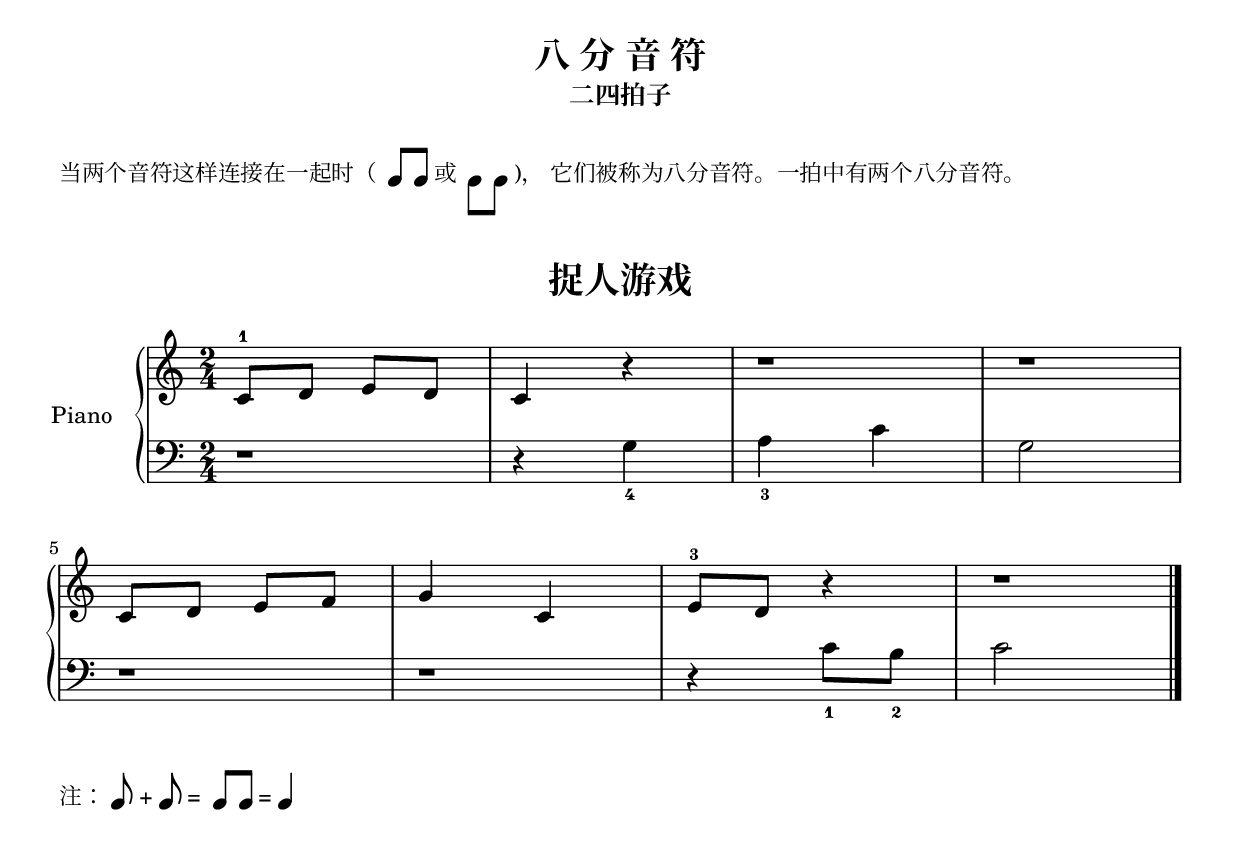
\version "2.18.2"

#(define-markup-command (ezscore layout props mus) (ly:music?)
  #:properties ((size 0))
  (interpret-markup layout props
    #{
      \markup {
        \score {
          \new RhythmicStaff { $mus }
          \layout {
            \context {
              \RhythmicStaff
              \remove Clef_engraver
              \remove Time_signature_engraver
              \omit StaffSymbol
              fontSize = #size
              \override StaffSymbol.staff-space = #(magstep size)
              \override StaffSymbol.thickness = #(magstep size)
            }
            indent = 0
          }
        }
      }
    #}))
upper = \relative c'' {
  \clef treble
  \key c \major
  \time 2/4

  c,8-1 d e d |
  c4 r |
  r1*1/2 |
  r1*1/2 |\break
  
  c8 d e f |
  g4 c, |
  e8-3 d r4 |
  r1*1/2 |\bar "|."
}

lower = \relative c {
  \clef bass
  \key c \major
  \time 2/4

  r1*1/2 |
  r4 g'_4 |
  a4_3 c |
  g2 |\break
  
  r1*1/2 |
  r1*1/2 |
  r4 c8_1 b_2 |
  c2 |\bar "|."
}

\paper {
  print-all-headers = ##t
}

\header {
  title = "八 分 音 符"
  subtitle = "二四拍子"
}
\markup { \vspace #1 }
\markup { 当两个音符这样连接在一起时（\ezscore ##{ { c8[ c] } #} 或 \ezscore ##{ { c8_[ c] } #})， 它们被称为八分音符。一拍中有两个八分音符。}
\markup { \vspace #1 }

\score {
  \header {
    title = "捉人游戏"
    subtitle = ##f
  }
  \new PianoStaff <<
    \set PianoStaff.instrumentName = #"Piano  "
    \new Staff = "upper" \upper
    \new Staff = "lower" \lower
  >>
  \layout { }
  \midi { }
}

\markup {
    注：\note-by-number #3 #0 #UP + \note-by-number #3 #0 #UP = \ezscore ##{ { c8[ c] } #} = \note-by-number #2 #0 #UP
}